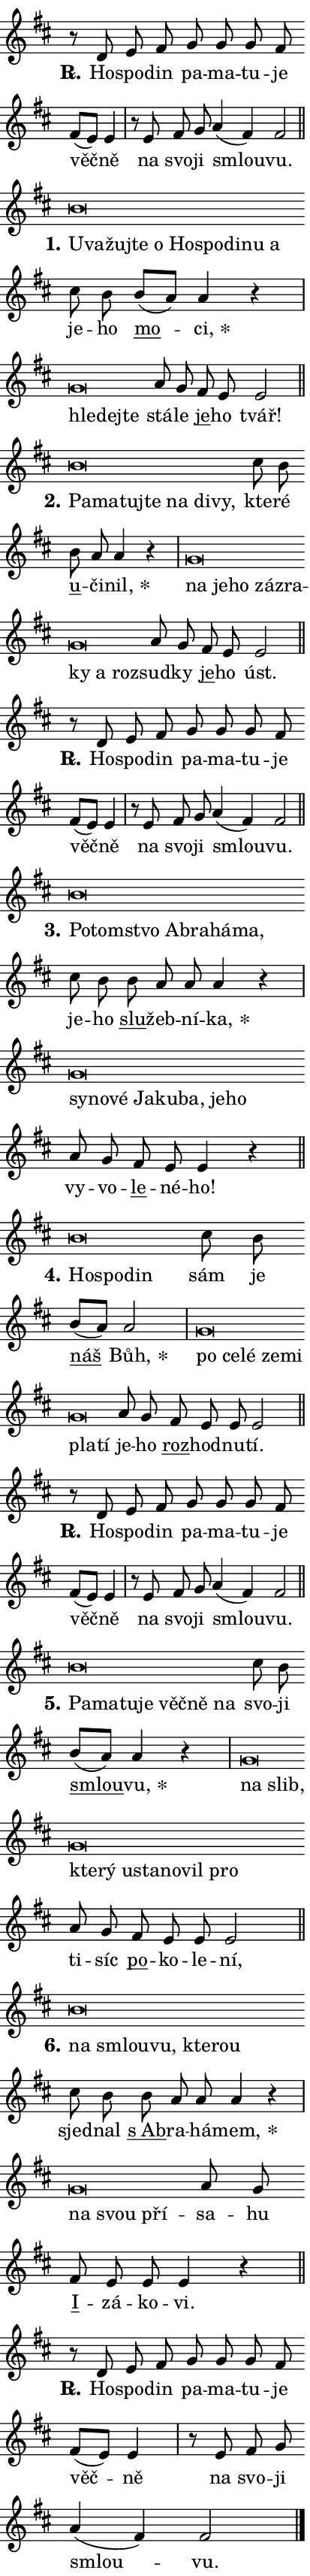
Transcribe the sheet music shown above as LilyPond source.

\version "2.24.0"
\header { tagline = "" }
\paper {
  indent = 0\cm
  top-margin = 0\cm
  right-margin = 0.13\cm % to fit lyric hyphens
  bottom-margin = 0\cm
  left-margin = 0\cm
  paper-width = 7\cm
  page-breaking = #ly:one-page-breaking
  system-system-spacing.basic-distance = #11
  score-system-spacing.basic-distance = #11
  ragged-last = ##f
}


%% Author: Thomas Morley
%% https://lists.gnu.org/archive/html/lilypond-user/2020-05/msg00002.html
#(define (line-position grob)
"Returns position of @var[grob} in current system:
   @code{'start}, if at first time-step
   @code{'end}, if at last time-step
   @code{'middle} otherwise
"
  (let* ((col (ly:item-get-column grob))
         (ln (ly:grob-object col 'left-neighbor))
         (rn (ly:grob-object col 'right-neighbor))
         (col-to-check-left (if (ly:grob? ln) ln col))
         (col-to-check-right (if (ly:grob? rn) rn col))
         (break-dir-left
           (and
             (ly:grob-property col-to-check-left 'non-musical #f)
             (ly:item-break-dir col-to-check-left)))
         (break-dir-right
           (and
             (ly:grob-property col-to-check-right 'non-musical #f)
             (ly:item-break-dir col-to-check-right))))
        (cond ((eqv? 1 break-dir-left) 'start)
              ((eqv? -1 break-dir-right) 'end)
              (else 'middle))))

#(define (tranparent-at-line-position vctor)
  (lambda (grob)
  "Relying on @code{line-position} select the relevant enry from @var{vctor}.
Used to determine transparency,"
    (case (line-position grob)
      ((end) (not (vector-ref vctor 0)))
      ((middle) (not (vector-ref vctor 1)))
      ((start) (not (vector-ref vctor 2))))))

noteHeadBreakVisibility =
#(define-music-function (break-visibility)(vector?)
"Makes @code{NoteHead}s transparent relying on @var{break-visibility}"
#{
  \override NoteHead.transparent =
    #(tranparent-at-line-position break-visibility)
#})

#(define delete-ledgers-for-transparent-note-heads
  (lambda (grob)
    "Reads whether a @code{NoteHead} is transparent.
If so this @code{NoteHead} is removed from @code{'note-heads} from
@var{grob}, which is supposed to be @code{LedgerLineSpanner}.
As a result ledgers are not printed for this @code{NoteHead}"
    (let* ((nhds-array (ly:grob-object grob 'note-heads))
           (nhds-list
             (if (ly:grob-array? nhds-array)
                 (ly:grob-array->list nhds-array)
                 '()))
           ;; Relies on the transparent-property being done before
           ;; Staff.LedgerLineSpanner.after-line-breaking is executed.
           ;; This is fragile ...
           (to-keep
             (remove
               (lambda (nhd)
                 (ly:grob-property nhd 'transparent #f))
               nhds-list)))
      ;; TODO find a better method to iterate over grob-arrays, similiar
      ;; to filter/remove etc for lists
      ;; For now rebuilt from scratch
      (set! (ly:grob-object grob 'note-heads)  '())
      (for-each
        (lambda (nhd)
          (ly:pointer-group-interface::add-grob grob 'note-heads nhd))
        to-keep))))

squashNotes = {
  \override NoteHead.X-extent = #'(-0.2 . 0.2)
  \override NoteHead.Y-extent = #'(-0.75 . 0)
  \override NoteHead.stencil =
    #(lambda (grob)
       (let ((pos (ly:grob-property grob 'staff-position)))
         (begin
           (if (< pos -7) (display "ERROR: Lower brevis then expected\n") (display ""))
           (if (<= pos -6) ly:text-interface::print ly:note-head::print))))
}
unSquashNotes = {
  \revert NoteHead.X-extent
  \revert NoteHead.Y-extent
  \revert NoteHead.stencil
}

hideNotes = \noteHeadBreakVisibility #begin-of-line-visible
unHideNotes = \noteHeadBreakVisibility #all-visible

% work-around for resetting accidentals
% https://lilypond.org/doc/v2.23/Documentation/notation/displaying-rhythms#unmetered-music
cadenzaMeasure = {
  \cadenzaOff
  \partial 1024 s1024
  \cadenzaOn
}

#(define-markup-command (accent layout props text) (markup?)
  "Underline accented syllable"
  (interpret-markup layout props
    #{\markup \override #'(offset . 4.3) \underline { #text }#}))

responsum = \markup \concat {
  "R" \hspace #-1.05 \path #0.1 #'((moveto 0 0.07) (lineto 0.9 0.8)) \hspace #0.05 "."
}

spaceSize = #0.6828661417322834 % exact space size for TeX Gyre Schola

\layout {
  \context {
    \Staff
    \remove "Time_signature_engraver"
    \override LedgerLineSpanner.after-line-breaking = #delete-ledgers-for-transparent-note-heads
  }
  \context {
    \Lyrics {
      \override LyricSpace.minimum-distance = \spaceSize
      \override LyricText.font-name = #"TeX Gyre Schola"
      \override LyricText.font-size = 1
      \override StanzaNumber.font-name = #"TeX Gyre Schola Bold"
      \override StanzaNumber.font-size = 1
    }
  }
  \context {
    \Score 
    \override NoteHead.text =
      #(lambda (grob) 
        (let ((pos (ly:grob-property grob 'staff-position)))
          #{\markup {
            \combine
              \halign #-0.55 \raise #(if (= pos -6) 0 0.5) \override #'(thickness . 2) \draw-line #'(3.2 . 0)
              \musicglyph "noteheads.sM1"
          }#}))
  }
}

% magnetic-lyrics.ily
%
%   written by
%     Jean Abou Samra <jean@abou-samra.fr>
%     Werner Lemberg <wl@gnu.org>
%
%   adapted by
%     Jiri Hon <jiri.hon@gmail.com>
%
% Version 2022-Apr-15

% https://www.mail-archive.com/lilypond-user@gnu.org/msg149350.html

#(define (Left_hyphen_pointer_engraver context)
   "Collect syllable-hyphen-syllable occurrences in lyrics and store
them in properties.  This engraver only looks to the left.  For
example, if the lyrics input is @code{foo -- bar}, it does the
following.

@itemize @bullet
@item
Set the @code{text} property of the @code{LyricHyphen} grob between
@q{foo} and @q{bar} to @code{foo}.

@item
Set the @code{left-hyphen} property of the @code{LyricText} grob with
text @q{foo} to the @code{LyricHyphen} grob between @q{foo} and
@q{bar}.
@end itemize

Use this auxiliary engraver in combination with the
@code{lyric-@/text::@/apply-@/magnetic-@/offset!} hook."
   (let ((hyphen #f)
         (text #f))
     (make-engraver
      (acknowledgers
       ((lyric-syllable-interface engraver grob source-engraver)
        (set! text grob)))
      (end-acknowledgers
       ((lyric-hyphen-interface engraver grob source-engraver)
        ;(when (not (grob::has-interface grob 'lyric-space-interface))
          (set! hyphen grob)));)
      ((stop-translation-timestep engraver)
       (when (and text hyphen)
         (ly:grob-set-object! text 'left-hyphen hyphen))
       (set! text #f)
       (set! hyphen #f)))))

#(define (lyric-text::apply-magnetic-offset! grob)
   "If the space between two syllables is less than the value in
property @code{LyricText@/.details@/.squash-threshold}, move the right
syllable to the left so that it gets concatenated with the left
syllable.

Use this function as a hook for
@code{LyricText@/.after-@/line-@/breaking} if the
@code{Left_@/hyphen_@/pointer_@/engraver} is active."
   (let ((hyphen (ly:grob-object grob 'left-hyphen #f)))
     (when hyphen
       (let ((left-text (ly:spanner-bound hyphen LEFT)))
         (when (grob::has-interface left-text 'lyric-syllable-interface)
           (let* ((common (ly:grob-common-refpoint grob left-text X))
                  (this-x-ext (ly:grob-extent grob common X))
                  (left-x-ext
                   (begin
                     ;; Trigger magnetism for left-text.
                     (ly:grob-property left-text 'after-line-breaking)
                     (ly:grob-extent left-text common X)))
                  ;; `delta` is the gap width between two syllables.
                  (delta (- (interval-start this-x-ext)
                            (interval-end left-x-ext)))
                  (details (ly:grob-property grob 'details))
                  (threshold (assoc-get 'squash-threshold details 0.2)))
             (when (< delta threshold)
               (let* (;; We have to manipulate the input text so that
                      ;; ligatures crossing syllable boundaries are not
                      ;; disabled.  For languages based on the Latin
                      ;; script this is essentially a beautification.
                      ;; However, for non-Western scripts it can be a
                      ;; necessity.
                      (lt (ly:grob-property left-text 'text))
                      (rt (ly:grob-property grob 'text))
                      (is-space (grob::has-interface hyphen 'lyric-space-interface))
                      (space (if is-space " " ""))
                      (extra-delta (if is-space spaceSize 0))
                      ;; Append new syllable.
                      (ltrt-space (if (and (string? lt) (string? rt))
                                (string-append lt space rt)
                                (make-concat-markup (list lt space rt))))
                      ;; Right-align `ltrt` to the right side.
                      (ltrt-space-markup (grob-interpret-markup
                               grob
                               (make-translate-markup
                                (cons (interval-length this-x-ext) 0)
                                (make-right-align-markup ltrt-space)))))
                 (begin
                   ;; Don't print `left-text`.
                   (ly:grob-set-property! left-text 'stencil #f)
                   ;; Set text and stencil (which holds all collected
                   ;; syllables so far) and shift it to the left.
                   (ly:grob-set-property! grob 'text ltrt-space)
                   (ly:grob-set-property! grob 'stencil ltrt-space-markup)
                   (ly:grob-translate-axis! grob (- (- delta extra-delta)) X))))))))))


#(define (lyric-hyphen::displace-bounds-first grob)
   ;; Make very sure this callback isn't triggered too early.
   (let ((left (ly:spanner-bound grob LEFT))
         (right (ly:spanner-bound grob RIGHT)))
     (ly:grob-property left 'after-line-breaking)
     (ly:grob-property right 'after-line-breaking)
     (ly:lyric-hyphen::print grob)))

squashThreshold = #0.4

\layout {
  \context {
    \Lyrics
    \consists #Left_hyphen_pointer_engraver
    \override LyricText.after-line-breaking =
      #lyric-text::apply-magnetic-offset!
    \override LyricHyphen.stencil = #lyric-hyphen::displace-bounds-first
    \override LyricText.details.squash-threshold = \squashThreshold
    \override LyricHyphen.minimum-distance = 0
    \override LyricHyphen.minimum-length = \squashThreshold
  }
}

squashText = \override LyricText.details.squash-threshold = 9999
unSquashText = \override LyricText.details.squash-threshold = \squashThreshold

leftText = \override LyricText.self-alignment-X = #LEFT
unLeftText = \revert LyricText.self-alignment-X

starOffset = #(lambda (grob) 
                (let ((x_offset (ly:self-alignment-interface::aligned-on-x-parent grob)))
                  (if (= x_offset 0) 0 (+ x_offset 1.2))))

star = #(define-music-function (syllable)(string?)
"Append star separator at the end of a syllable"
#{
  \once \override LyricText.X-offset = #starOffset
  \lyricmode { \markup {
    #syllable
    \override #'((font-name . "TeX Gyre Schola Bold")) \hspace #0.2 \lower #0.65 \larger "*"
  } }
#})

starAccent = #(define-music-function (syllable)(string?)
"Append star separator at the end of a syllable and make accent"
#{
  \once \override LyricText.X-offset = #starOffset
  \lyricmode { \markup {
    \accent #syllable
    \override #'((font-name . "TeX Gyre Schola Bold")) \hspace #0.2 \lower #0.65 \larger "*"
  } }
#})

breath = #(define-music-function (syllable)(string?)
"Append breathing indicator at the end of a syllable"
#{
  \lyricmode { \markup { #syllable "+" } }
#})

optionalBreath = #(define-music-function (syllable)(string?)
"Append optional breathing indicator at the end of a syllable"
#{
  \lyricmode { \markup { #syllable "(+)" } }
#})


\score {
    <<
        \new Voice = "melody" { \cadenzaOn \key d \major \relative { r8 d' e fis g g g fis \bar "" fis[( e)] e4 \cadenzaMeasure \bar "|" r8 e fis g \bar "" a4( fis) fis2 \cadenzaMeasure \bar "||" \break } }
        \new Lyrics \lyricsto "melody" { \lyricmode { \set stanza = \responsum
Ho -- spo -- din pa -- ma -- tu -- je věč -- ně na svo -- ji smlou -- vu. } }
    >>
    \layout {}
}

\score {
    <<
        \new Voice = "melody" { \cadenzaOn \key d \major \relative { \squashNotes b'\breve*1/16 \hideNotes \breve*1/16 \bar "" \breve*1/16 \bar "" \breve*1/16 \bar "" \breve*1/16 \bar "" \breve*1/16 \bar "" \breve*1/16 \bar "" \breve*1/16 \bar "" \breve*1/16 \breve*1/16 \bar "" \unHideNotes \unSquashNotes cis8 b \bar "" b[( a)] a4 r \cadenzaMeasure \bar "|" \squashNotes g\breve*1/16 \hideNotes \breve*1/16 \breve*1/16 \bar "" \unHideNotes \unSquashNotes a8 g \bar "" fis e e2 \cadenzaMeasure \bar "||" \break } }
        \new Lyrics \lyricsto "melody" { \lyricmode { \set stanza = "1."
\leftText U -- \squashText va -- žuj -- te o Ho -- spo -- di -- nu a \unLeftText \unSquashText je -- ho \markup \accent mo -- \star ci, \leftText hle -- \squashText dej -- te \unLeftText \unSquashText stá -- le \markup \accent je -- ho tvář! } }
    >>
    \layout {}
}

\score {
    <<
        \new Voice = "melody" { \cadenzaOn \key d \major \relative { \squashNotes b'\breve*1/16 \hideNotes \breve*1/16 \bar "" \breve*1/16 \bar "" \breve*1/16 \bar "" \breve*1/16 \bar "" \breve*1/16 \breve*1/16 \bar "" \unHideNotes \unSquashNotes cis8 b \bar "" b a a4 r \cadenzaMeasure \bar "|" \squashNotes g\breve*1/16 \hideNotes \breve*1/16 \bar "" \breve*1/16 \bar "" \breve*1/16 \bar "" \breve*1/16 \bar "" \breve*1/16 \bar "" \breve*1/16 \breve*1/16 \bar "" \unHideNotes \unSquashNotes a8 g \bar "" fis e e2 \cadenzaMeasure \bar "||" \break } }
        \new Lyrics \lyricsto "melody" { \lyricmode { \set stanza = "2."
\leftText Pa -- \squashText ma -- tuj -- te na di -- vy, \unLeftText \unSquashText kte -- ré \markup \accent u -- či -- \star nil, \leftText na \squashText je -- ho zá -- zra -- ky a roz -- \unLeftText \unSquashText sud -- ky \markup \accent je -- ho úst. } }
    >>
    \layout {}
}

\score {
    <<
        \new Voice = "melody" { \cadenzaOn \key d \major \relative { r8 d' e fis g g g fis \bar "" fis[( e)] e4 \cadenzaMeasure \bar "|" r8 e fis g \bar "" a4( fis) fis2 \cadenzaMeasure \bar "||" \break } }
        \new Lyrics \lyricsto "melody" { \lyricmode { \set stanza = \responsum
Ho -- spo -- din pa -- ma -- tu -- je věč -- ně na svo -- ji smlou -- vu. } }
    >>
    \layout {}
}

\score {
    <<
        \new Voice = "melody" { \cadenzaOn \key d \major \relative { \squashNotes b'\breve*1/16 \hideNotes \breve*1/16 \bar "" \breve*1/16 \bar "" \breve*1/16 \bar "" \breve*1/16 \bar "" \breve*1/16 \breve*1/16 \bar "" \unHideNotes \unSquashNotes cis8 b \bar "" b a a a4 r \cadenzaMeasure \bar "|" \squashNotes g\breve*1/16 \hideNotes \breve*1/16 \bar "" \breve*1/16 \bar "" \breve*1/16 \bar "" \breve*1/16 \bar "" \breve*1/16 \bar "" \breve*1/16 \breve*1/16 \bar "" \unHideNotes \unSquashNotes a8 g \bar "" fis e e4 r \cadenzaMeasure \bar "||" \break } }
        \new Lyrics \lyricsto "melody" { \lyricmode { \set stanza = "3."
\leftText Po -- \squashText tom -- stvo Ab -- ra -- há -- ma, \unLeftText \unSquashText je -- ho \markup \accent slu -- žeb -- ní -- \star ka, \leftText sy -- \squashText no -- vé Ja -- ku -- ba, je -- ho \unLeftText \unSquashText vy -- vo -- \markup \accent le -- né -- ho! } }
    >>
    \layout {}
}

\score {
    <<
        \new Voice = "melody" { \cadenzaOn \key d \major \relative { \squashNotes b'\breve*1/16 \hideNotes \breve*1/16 \breve*1/16 \bar "" \unHideNotes \unSquashNotes cis8 b \bar "" b[( a)] a2 \cadenzaMeasure \bar "|" \squashNotes g\breve*1/16 \hideNotes \breve*1/16 \bar "" \breve*1/16 \bar "" \breve*1/16 \bar "" \breve*1/16 \bar "" \breve*1/16 \breve*1/16 \bar "" \unHideNotes \unSquashNotes a8 g \bar "" fis e e e2 \cadenzaMeasure \bar "||" \break } }
        \new Lyrics \lyricsto "melody" { \lyricmode { \set stanza = "4."
\leftText Ho -- \squashText spo -- din \unLeftText \unSquashText sám je \markup \accent náš \star Bůh, \leftText po \squashText ce -- lé ze -- mi pla -- tí \unLeftText \unSquashText je -- ho \markup \accent roz -- hod -- nu -- tí. } }
    >>
    \layout {}
}

\score {
    <<
        \new Voice = "melody" { \cadenzaOn \key d \major \relative { r8 d' e fis g g g fis \bar "" fis[( e)] e4 \cadenzaMeasure \bar "|" r8 e fis g \bar "" a4( fis) fis2 \cadenzaMeasure \bar "||" \break } }
        \new Lyrics \lyricsto "melody" { \lyricmode { \set stanza = \responsum
Ho -- spo -- din pa -- ma -- tu -- je věč -- ně na svo -- ji smlou -- vu. } }
    >>
    \layout {}
}

\score {
    <<
        \new Voice = "melody" { \cadenzaOn \key d \major \relative { \squashNotes b'\breve*1/16 \hideNotes \breve*1/16 \bar "" \breve*1/16 \bar "" \breve*1/16 \bar "" \breve*1/16 \bar "" \breve*1/16 \breve*1/16 \bar "" \unHideNotes \unSquashNotes cis8 b \bar "" b[( a)] a4 r \cadenzaMeasure \bar "|" \squashNotes g\breve*1/16 \hideNotes \breve*1/16 \bar "" \breve*1/16 \bar "" \breve*1/16 \bar "" \breve*1/16 \bar "" \breve*1/16 \bar "" \breve*1/16 \bar "" \breve*1/16 \breve*1/16 \bar "" \unHideNotes \unSquashNotes a8 g \bar "" fis e e e2 \cadenzaMeasure \bar "||" \break } }
        \new Lyrics \lyricsto "melody" { \lyricmode { \set stanza = "5."
\leftText Pa -- \squashText ma -- tu -- je věč -- ně na \unLeftText \unSquashText svo -- ji \markup \accent smlou -- \star vu, \leftText na \squashText slib, kte -- rý u -- sta -- no -- vil pro \unLeftText \unSquashText ti -- síc \markup \accent po -- ko -- le -- ní, } }
    >>
    \layout {}
}

\score {
    <<
        \new Voice = "melody" { \cadenzaOn \key d \major \relative { \squashNotes b'\breve*1/16 \hideNotes \breve*1/16 \bar "" \breve*1/16 \bar "" \breve*1/16 \breve*1/16 \bar "" \unHideNotes \unSquashNotes cis8 b \bar "" b a a a4 r \cadenzaMeasure \bar "|" \squashNotes g\breve*1/16 \hideNotes \breve*1/16 \breve*1/16 \bar "" \unHideNotes \unSquashNotes a8 g \bar "" fis e e e4 r \cadenzaMeasure \bar "||" \break } }
        \new Lyrics \lyricsto "melody" { \lyricmode { \set stanza = "6."
\leftText na \squashText smlou -- vu, kte -- rou \unLeftText \unSquashText sjed -- nal \markup \accent "s Ab" -- ra -- há -- \star mem, \leftText na \squashText svou pří -- \unLeftText \unSquashText sa -- hu \markup \accent I -- zá -- ko -- vi. } }
    >>
    \layout {}
}

\score {
    <<
        \new Voice = "melody" { \cadenzaOn \key d \major \relative { r8 d' e fis g g g fis \bar "" fis[( e)] e4 \cadenzaMeasure \bar "|" r8 e fis g \bar "" a4( fis) fis2 \cadenzaMeasure \bar "||" \break } \bar "|." }
        \new Lyrics \lyricsto "melody" { \lyricmode { \set stanza = \responsum
Ho -- spo -- din pa -- ma -- tu -- je věč -- ně na svo -- ji smlou -- vu. } }
    >>
    \layout {}
}
